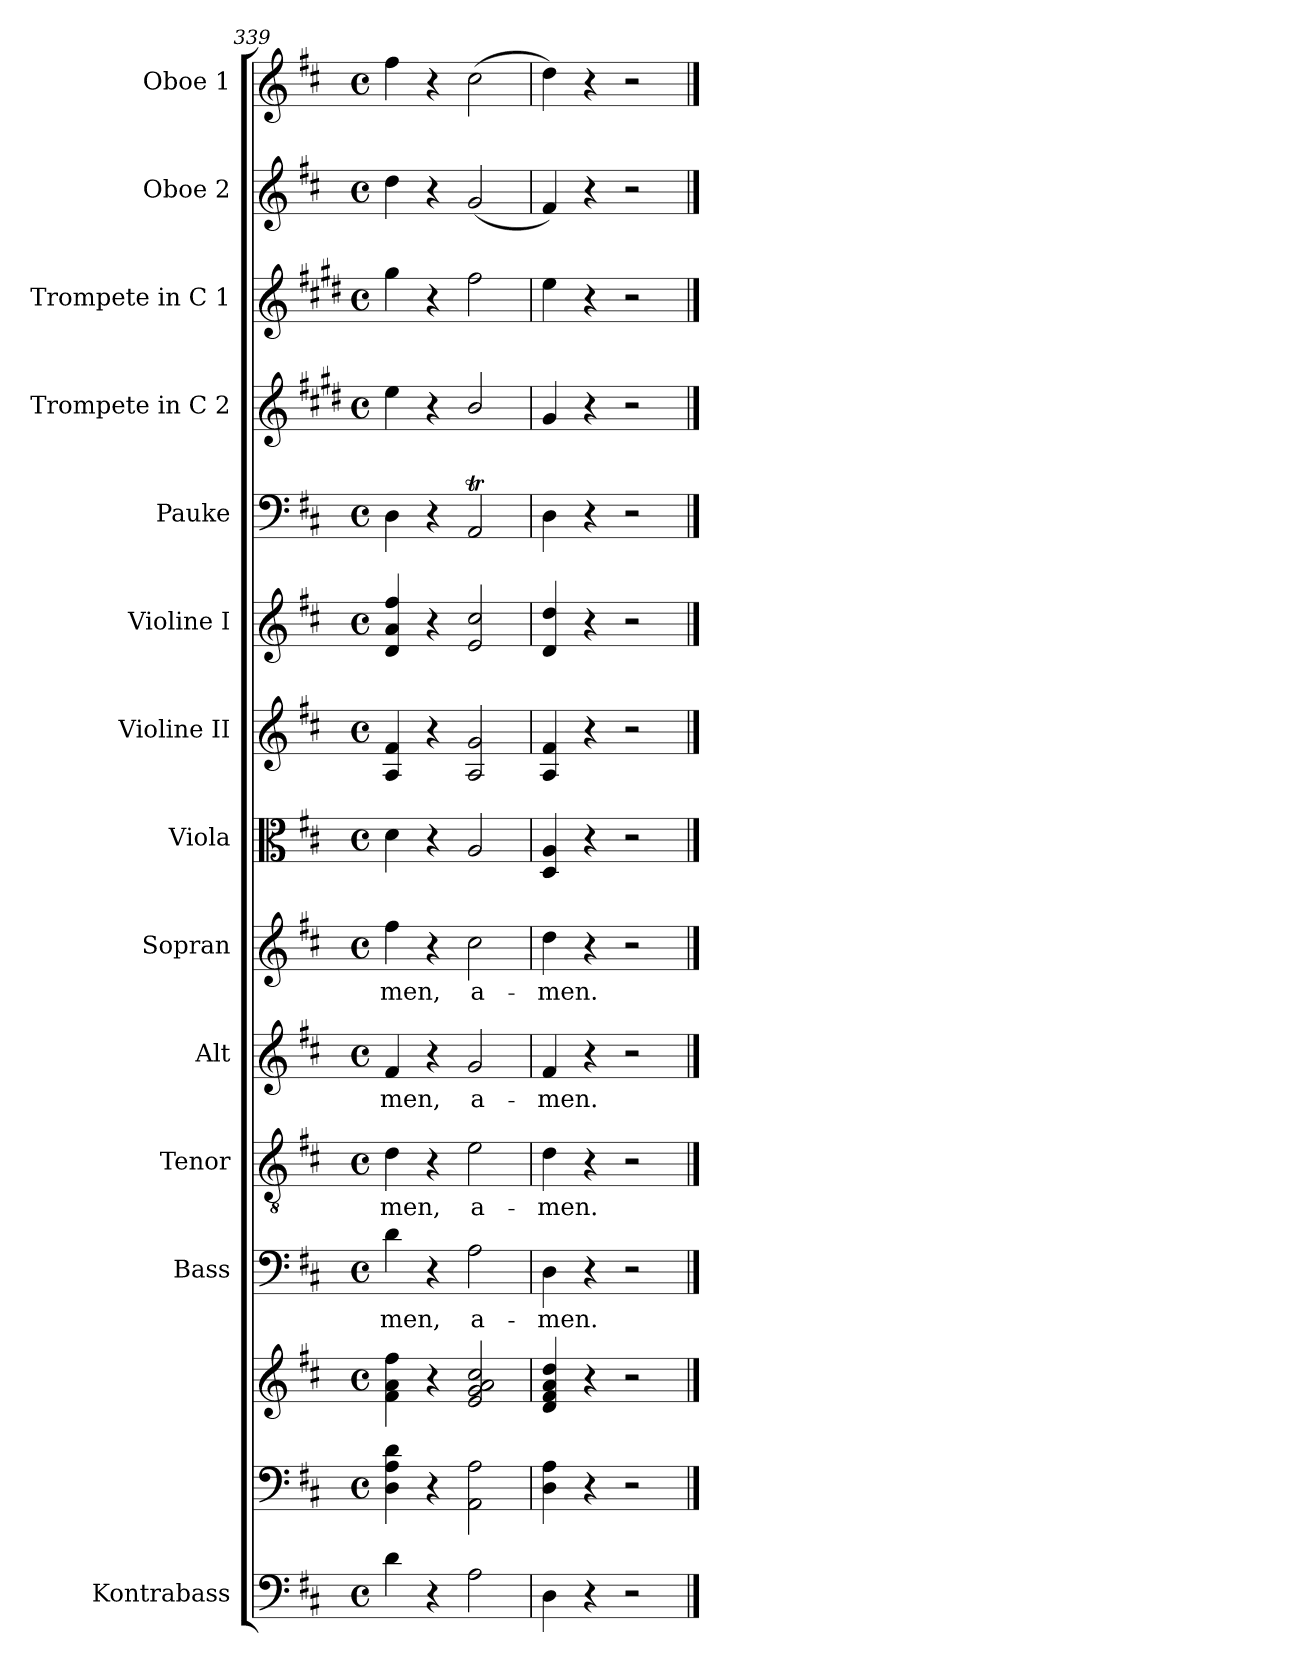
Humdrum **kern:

**kern	**kern	**kern	**kern	**text	**kern	**text	**kern	**text	**kern	**text	**kern	**kern	**kern	**kern	**kern	**kern	**kern	**kern
*part14	*part13	*part13	*part12	*part12	*part11	*part11	*part10	*part10	*part9	*part9	*part8	*part7	*part6	*part5	*part4	*part3	*part2	*part1
*staff15	*staff14	*staff13	*staff12	*staff12	*staff11	*staff11	*staff10	*staff10	*staff9	*staff9	*staff8	*staff7	*staff6	*staff5	*staff4	*staff3	*staff2	*staff1
*I"Kontrabass	*	*	*I"Bass	*	*I"Tenor	*	*I"Alt	*	*I"Sopran	*	*I"Viola	*I"Violine II	*I"Violine I	*I"Pauke	*I"Trompete in C 2	*I"Trompete in C 1	*I"Oboe 2	*I"Oboe 1
*I'Kb.	*	*	*I'B	*	*I'T	*	*I'A	*	*I'S	*	*I'Vla.	*I'Vl. II	*I'Vl. I	*I'Pk.	*	*	*I'Ob. 2	*I'Ob. 1
*clefF4	*clefF4	*clefG2	*clefF4	*	*clefGv2	*	*clefG2	*	*clefG2	*	*clefC3	*clefG2	*clefG2	*clefF4	*clefG2	*clefG2	*clefG2	*clefG2
*ITrd7c12	*	*	*	*	*	*	*	*	*	*	*	*	*	*	*ITrd1c2	*ITrd1c2	*	*
*k[f#c#]	*k[f#c#]	*k[f#c#]	*k[f#c#]	*	*k[f#c#]	*	*k[f#c#]	*	*k[f#c#]	*	*k[f#c#]	*k[f#c#]	*k[f#c#]	*k[f#c#]	*k[f#c#]	*k[f#c#]	*k[f#c#]	*k[f#c#]
*D:	*D:	*D:	*D:	*	*D:	*	*D:	*	*D:	*	*D:	*D:	*D:	*D:	*D:	*D:	*D:	*D:
*M4/4	*M4/4	*M4/4	*M4/4	*	*M4/4	*	*M4/4	*	*M4/4	*	*M4/4	*M4/4	*M4/4	*M4/4	*M4/4	*M4/4	*M4/4	*M4/4
*met(c)	*met(c)	*met(c)	*met(c)	*	*met(c)	*	*met(c)	*	*met(c)	*	*met(c)	*met(c)	*met(c)	*met(c)	*met(c)	*met(c)	*met(c)	*met(c)
=339	=339	=339	=339	=339	=339	=339	=339	=339	=339	=339	=339	=339	=339	=339	=339	=339	=339	=339
!	!	!	!	!LO:LY:b	!	!LO:LY:b	!	!LO:LY:b	!	!LO:LY:b	!	!	!	!	!	!	!	!
4D\	4D\ 4A\ 4d\	4f#\ 4a\ 4ff#\	4d\	-men,	4d\	-men,	4f#/	-men,	4ff#\	-men,	4d\	4A/ 4f#/	4d/ 4a/ 4ff#/	4D\	4dd\	4ff#\	4dd\	4ff#\
4r	4r	4r	4r	.	4r	.	4r	.	4r	.	4r	4r	4r	4r	4r	4r	4r	4r
!	!	!	!	!LO:LY:b	!	!LO:LY:b	!	!LO:LY:b	!	!LO:LY:b	!	!	!	!	!	!	!	!
2AA\	2AA\ 2A\	2e/ 2g/ 2a/ 2cc#/	2A\	a-	2e\	a-	2g/	a-	2cc#\	a-	2A/	2A/ 2g/	2e/ 2cc#/	2AAT/	2a/	2ee\	(<2g/	(>2cc#\
=340	=340	=340	=340	=340	=340	=340	=340	=340	=340	=340	=340	=340	=340	=340	=340	=340	=340	=340
!	!	!	!	!LO:LY:b	!	!LO:LY:b	!	!LO:LY:b	!	!LO:LY:b	!	!	!	!	!	!	!	!
4DD\	4D\ 4A\	4d/ 4f#/ 4a/ 4dd/	4D\	-men.	4d\	-men.	4f#/	-men.	4dd\	-men.	4D/ 4A/	4A/ 4f#/	4d/ 4dd/	4D\	4f#/	4dd\	4f#/)	4dd\)
4r	4r	4r	4r	.	4r	.	4r	.	4r	.	4r	4r	4r	4r	4r	4r	4r	4r
2r	2r	2r	2r	.	2r	.	2r	.	2r	.	2r	2r	2r	2r	2r	2r	2r	2r
==	==	==	==	==	==	==	==	==	==	==	==	==	==	==	==	==	==	==
*-	*-	*-	*-	*-	*-	*-	*-	*-	*-	*-	*-	*-	*-	*-	*-	*-	*-	*-
